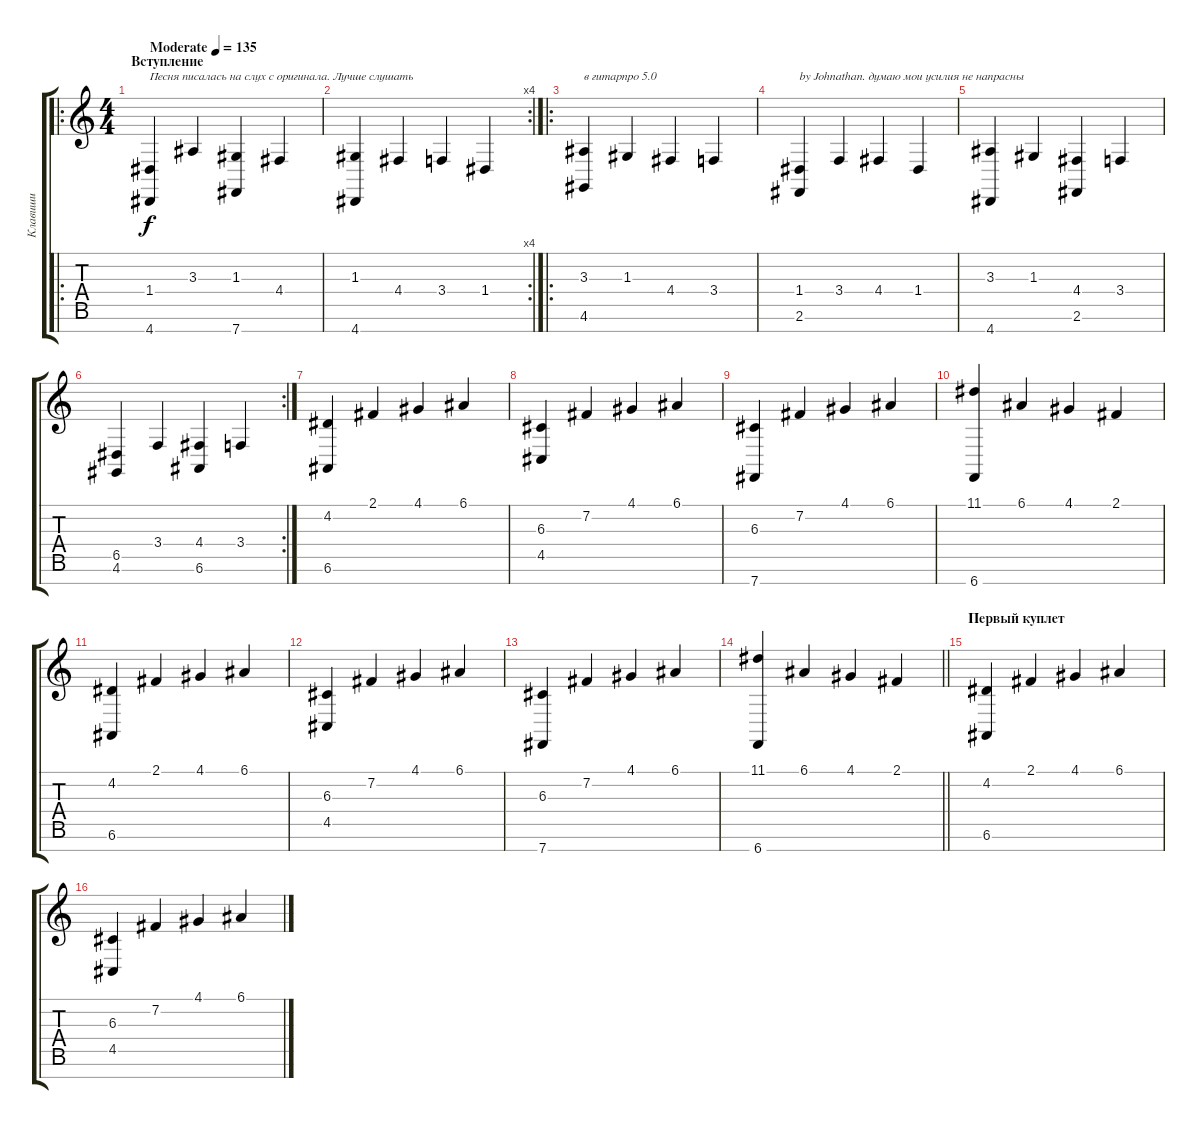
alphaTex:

\track ("Клавиши" "Клавиши") {instrument honkytonkpiano}
\staff {score tabs}
\tuning (E4 B3 G3 D3 A2 E2 B1) {hide}
\ro
\ts (4 4)
\section ("" "Вступление")
\tempo (135 "Moderate")
\clef g2
\ks c
(1.4 4.7).4{txt "Песня писалась на слух с оригинала. Лучше слушать " dy f instrument honkytonkpiano} 3.3.4 (1.3 7.7).4 4.4.4 |
\rc 4
(1.3 4.7).4 4.4.4 3.4.4 1.4.4 |
\ro
(3.3 4.6).4{txt "в гитарпро 5.0"} 1.3.4 4.4.4 3.4.4 |
(1.4 2.6).4{txt "by Johnathan. думаю мои усилия не напрасны"} 3.4.4 4.4.4 1.4.4 |
(3.3 4.7).4 1.3.4 (4.4 2.6).4 3.4.4 |
\rc 2
(6.5 4.6).4 3.4.4 (4.4 6.6).4 3.4.4 |
(4.2 6.6).4 2.1.4 4.1.4 6.1.4 |
(6.3 4.5).4 7.2.4 4.1.4 6.1.4 |
(6.3 7.7).4 7.2.4 4.1.4 6.1.4 |
(11.1 6.7).4 6.1.4 4.1.4 2.1.4 |
(4.2 6.6).4 2.1.4 4.1.4 6.1.4 |
(6.3 4.5).4 7.2.4 4.1.4 6.1.4 |
(6.3 7.7).4 7.2.4 4.1.4 6.1.4 |
\barLineRight lightlight
(11.1 6.7).4 6.1.4 4.1.4 2.1.4 |
\section ("" "Первый куплет")
(4.2 6.6).4 2.1.4 4.1.4 6.1.4 |
(6.3 4.5).4 7.2.4 4.1.4 6.1.4
